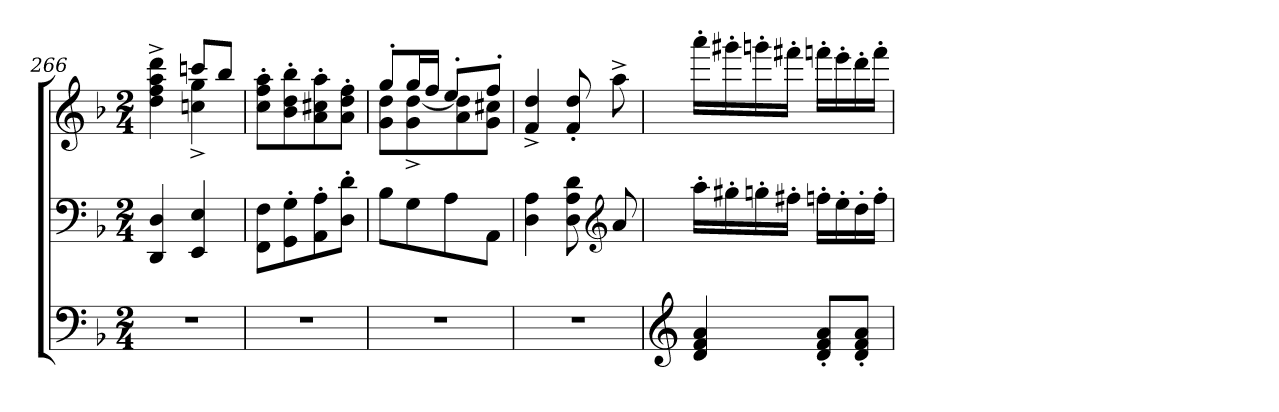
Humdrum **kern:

**kern	**kern	**kern
*part3	*part2	*part1
*staff3	*staff2	*staff1
*clefF4	*clefF4	*clefG2
*k[b-]	*k[b-]	*k[b-]
*M2/4	*M2/4	*M2/4
=266	=266	=266
*	*	*^
2r	4D 4DD	4ryy	4ddd^> 4aa^> 4ff^> 4dd^>
.	4E 4EE	8cccnL	4gg^> 4ccn^>
.	.	8bb-J	.
*	*	*v	*v
=267	=267	=267
2r	8F 8FFL	8aa'> 8ff'> 8cc'>L
.	8G'> 8GG'>	8bb-'> 8dd'> 8b-'>
.	8A'> 8AA'>	8aa'> 8cc#X'> 8a'>
.	8d'> 8D'>J	8ff'> 8dd'> 8a'>J
=268	=268	=268
*	*	*^
2r	8B-L	8gg'>L	8dd 8gL
.	8G	16ggL	[8dd^> 8g^>
.	.	16ffJJ	.
.	8A	8ee'>L	8dd] 8a
.	8AAJ	8ff'>J	8cc#X 8gJ
*	*	*v	*v
=269	=269	=269
2r	4A 4D	4dd^> 4f^>
.	8d 8A 8D	8dd'> 8f'>
*	*clefG2	*
.	8a/	8aa^>
=270	=270	=270
*clefG2	*	*
4a 4f 4d	16aa'>LL	16aaa'>LL
.	16gg#X'>	16ggg#X'>
.	16ggn'>	16gggn'>
.	16ff#X'>JJ	16fff#X'>JJ
8a'> 8f'> 8d'>L	16ffn'>LL	16fffn'>LL
.	16ee'>	16eee'>
8a'> 8f'> 8d'>J	16dd'>	16ddd'>
.	16ff'>JJ	16fff'>JJ
=	=	=
*-	*-	*-
